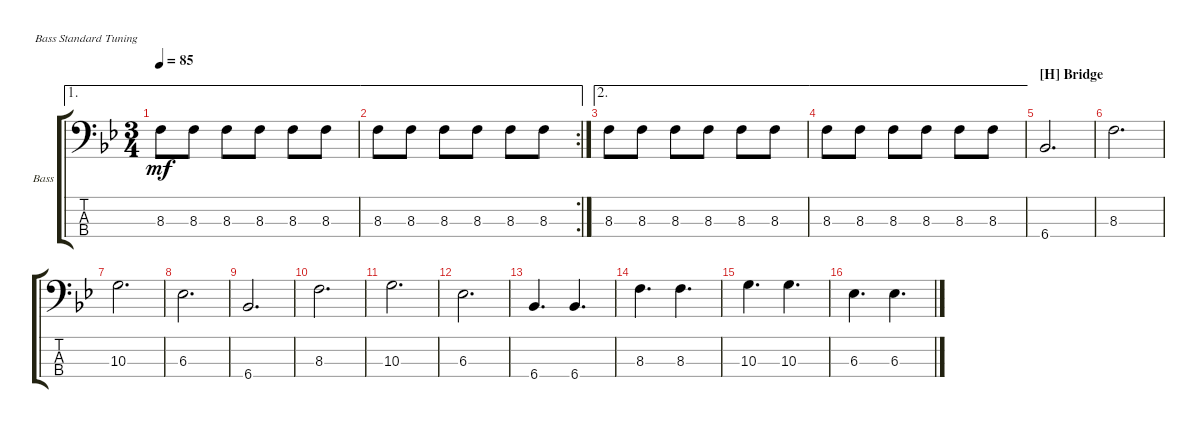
\bracketExtendMode groupsimilarinstruments
\firstSystemTrackNameOrientation horizontal
\otherSystemsTrackNameOrientation horizontal
\track ("Bass" "Bass") {instrument electricbassfinger}
\staff {score tabs}
\tuning (G2 D2 A1 E1)
\ae 1
\ts (3 4)
\tempo 85
\clef f4
\scale
0.333333
\ks bb
8.3.8{dy mf} 8.3.8 8.3.8 8.3.8 8.3.8 8.3.8 |
\ae 1
\rc 2
\scale
0.333333 8.3.8 8.3.8 8.3.8 8.3.8 8.3.8 8.3.8 |
\ae 2
\scale
0.333333 8.3.8 8.3.8 8.3.8 8.3.8 8.3.8 8.3.8 |
\ae 2
\scale
0.333333 8.3.8 8.3.8 8.3.8 8.3.8 8.3.8 8.3.8 |
\section ("H" "Bridge")
\scale
0.333333 6.4.2{d} |
8.3.2{d} |
10.3.2{d} |
6.3.2{d} |
6.4.2{d} |
8.3.2{d} |
10.3.2{d} |
6.3.2{d} |
6.4.4{d} 6.4.4{d} |
8.3.4{d} 8.3.4{d} |
10.3.4{d} 10.3.4{d} |
6.3.4{d} 6.3.4{d}
